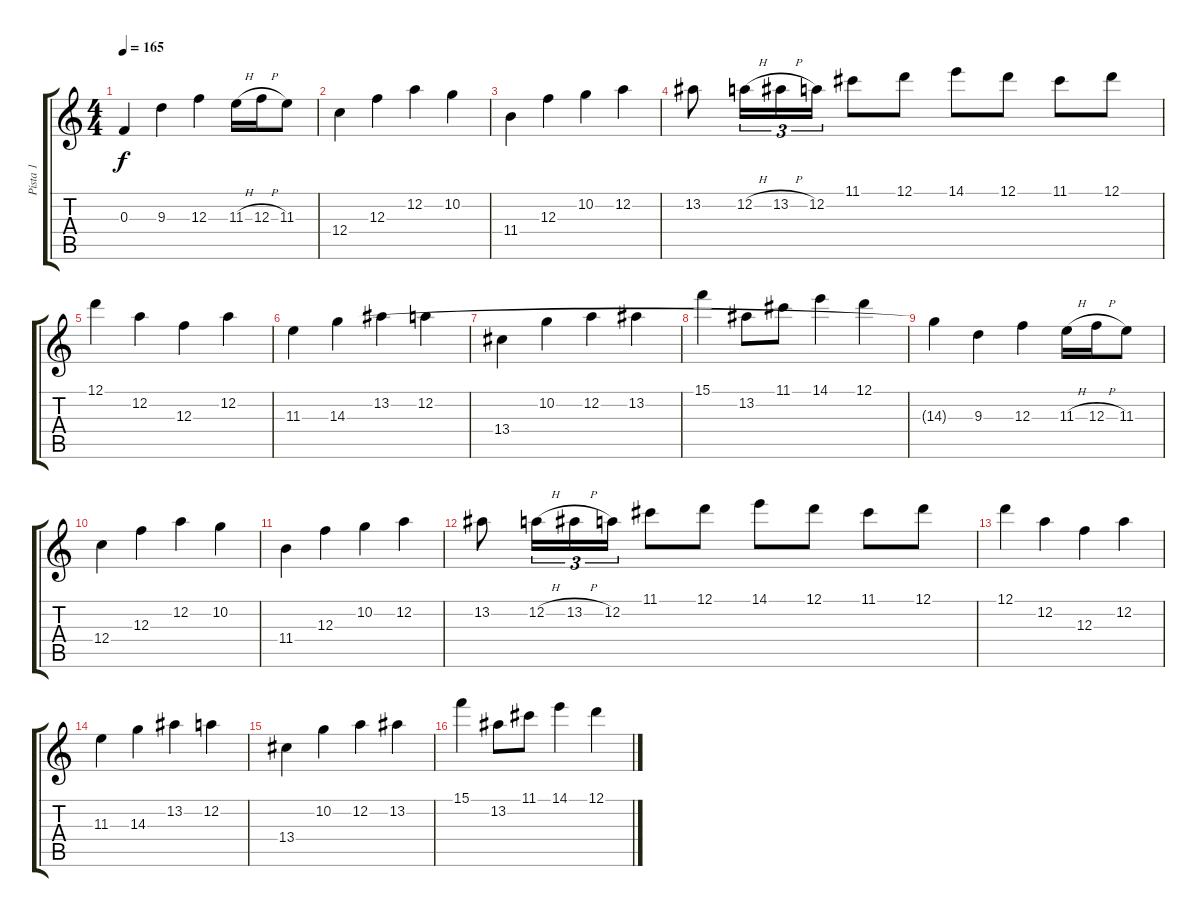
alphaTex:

\track ("Pista 1" "Pista 1") {instrument distortionguitar}
\staff {score tabs}
\tuning (D4 A3 F3 C3 G2 D2) {hide}
\ts (4 4)
\tempo 165
\clef g2
\ks c
0.3.4{dy f} 9.3.4 12.3.4 11.3{h}.16 12.3{h}.16 11.3.8 |
12.4.4 12.3.4 12.2.4 10.2.4 |
11.4.4 12.3.4 10.2.4 12.2.4 |
13.2.8 12.2{h}.16{tu (3 2)} 13.2{h}.16{tu (3 2)} 12.2.16{tu (3 2)} 11.1.8 12.1.8 14.1.8 12.1.8 11.1.8 12.1.8 |
12.1.4 12.2.4 12.3.4 12.2.4 |
11.3.4 14.3.4 13.2.4 12.2.4 |
13.4.4 10.2.4 12.2.4 13.2.4 |
15.1.4 13.2.8 11.1.8 14.1.4 12.1.4 |
14.3{t}.4 9.3.4 12.3.4 11.3{h}.16 12.3{h}.16 11.3.8 |
12.4.4 12.3.4 12.2.4 10.2.4 |
11.4.4 12.3.4 10.2.4 12.2.4 |
13.2.8 12.2{h}.16{tu (3 2)} 13.2{h}.16{tu (3 2)} 12.2.16{tu (3 2)} 11.1.8 12.1.8 14.1.8 12.1.8 11.1.8 12.1.8 |
12.1.4 12.2.4 12.3.4 12.2.4 |
11.3.4 14.3.4 13.2.4 12.2.4 |
13.4.4 10.2.4 12.2.4 13.2.4 |
15.1.4 13.2.8 11.1.8 14.1.4 12.1.4
